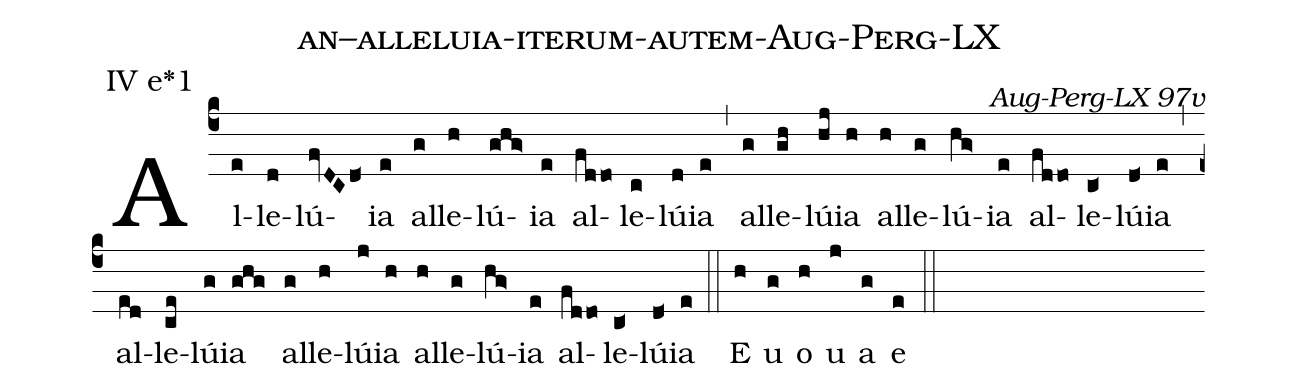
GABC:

name: an--alleluia-iterum-autem-Aug-Perg-LX;
commentary: Aug-Perg-LX 97v;
annotation: IV e*1;
%%
(c4) Al(e)le(d)lú(fvDCd<)ia(e) al(g)le(h)lú(ghg>)ia(e) al(fddo)le(c)lú(d)ia(e) (,) al(g)le(gh)lú(hj)ia(h) al(h)le(g)lú(hg>)ia(e) al(fddo)le(c<)lú(d<)ia(e) (,) al(ed)le(ce)lú(g)ia(ghg) al(g)le(h)lú(j)ia(h) al(h)le(g)lú(hg>)ia(e) al(fddo)le(c<)lú(d<)ia(e) (::) E(h) u(g) o(h) u(j) a(g) e(e) (::)
